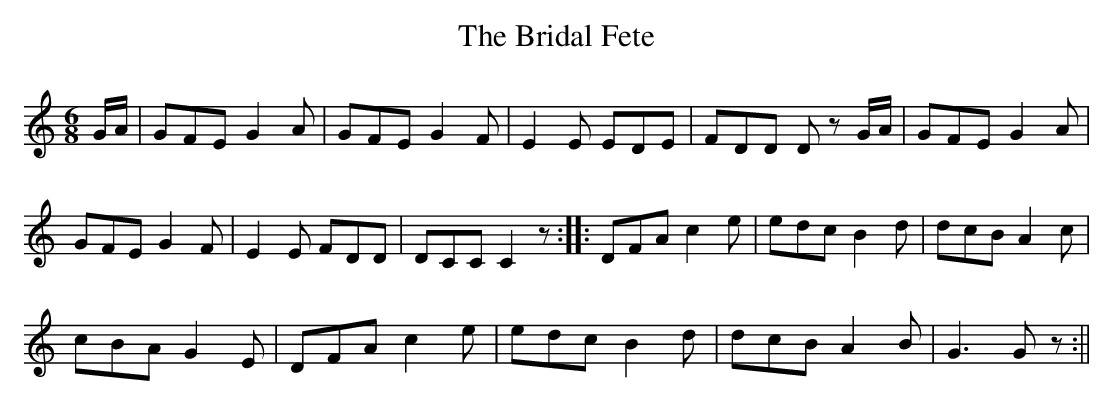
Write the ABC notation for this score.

X:1
T:Bridal Fete, The
M:6/8
L:1/8
K:C
G/A/ | GFE G2A | GFE G2F | E2E EDE | FDD Dz G/A/ |GFE G2A|
GFE G2F | E2E FDD | DCC C2z :: DFA c2e | edc B2d | dcB A2c |
cBA G2E | DFA c2e | edc B2d | dcB A2B | G3 Gz :||
